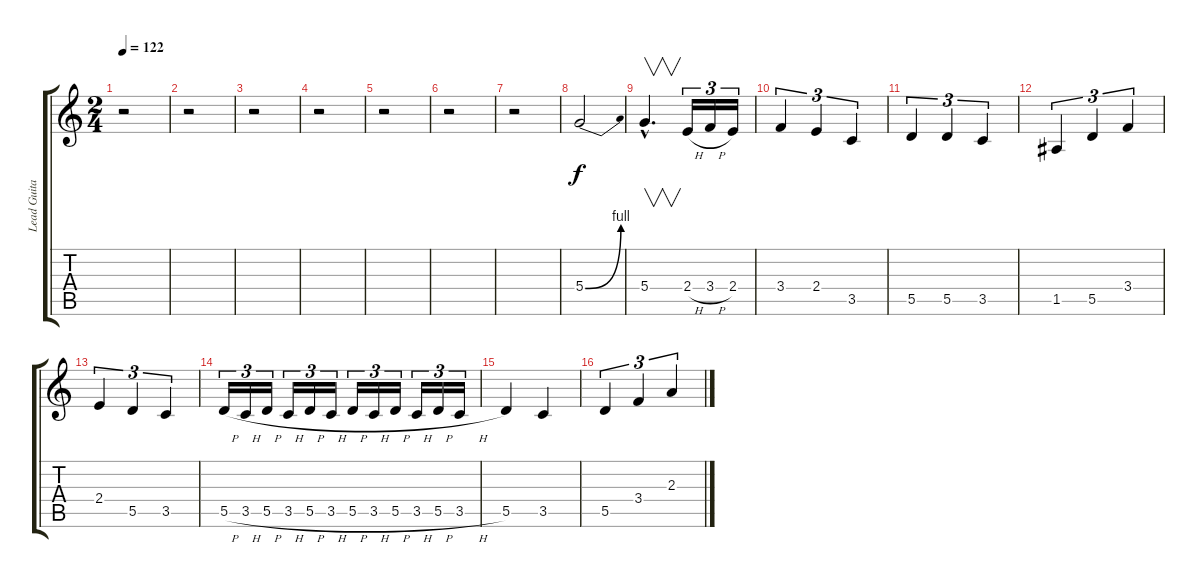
\track ("Lead Guitar" "Lead Guita") {instrument distortionguitar}
\staff {score tabs}
\tuning (E4 B3 G3 D3 A2 E2) {hide}
\ts (2 4)
\tempo 122
\clef g2
\ks c
r.2{dy f} |
r.2 |
r.2 |
r.2 |
r.2 |
r.2 |
r.2 |
5.4{be (bend 0 0 60 4)}.2 |
5.4{hac}.4{v d} 2.4{h}.16{tu (3 2)} 3.4{h}.16{tu (3 2)} 2.4.16{tu (3 2)} |
3.4.4{tu (3 2)} 2.4.4{tu (3 2)} 3.5.4{tu (3 2)} |
5.5.4{tu (3 2)} 5.5.4{tu (3 2)} 3.5.4{tu (3 2)} |
1.5.4{tu (3 2)} 5.5.4{tu (3 2)} 3.4.4{tu (3 2)} |
2.4.4{tu (3 2)} 5.5.4{tu (3 2)} 3.5.4{tu (3 2)} |
5.5{h}.16{tu (3 2)} 3.5{h}.16{tu (3 2)} 5.5{h}.16{tu (3 2)} 3.5{h}.16{tu (3 2)} 5.5{h}.16{tu (3 2)} 3.5{h}.16{tu (3 2)} 5.5{h}.16{tu (3 2)} 3.5{h}.16{tu (3 2)} 5.5{h}.16{tu (3 2)} 3.5{h}.16{tu (3 2)} 5.5{h}.16{tu (3 2)} 3.5{h}.16{tu (3 2)} |
5.5.4 3.5.4 |
5.5.4{tu (3 2)} 3.4.4{tu (3 2)} 2.3.4{tu (3 2)}
